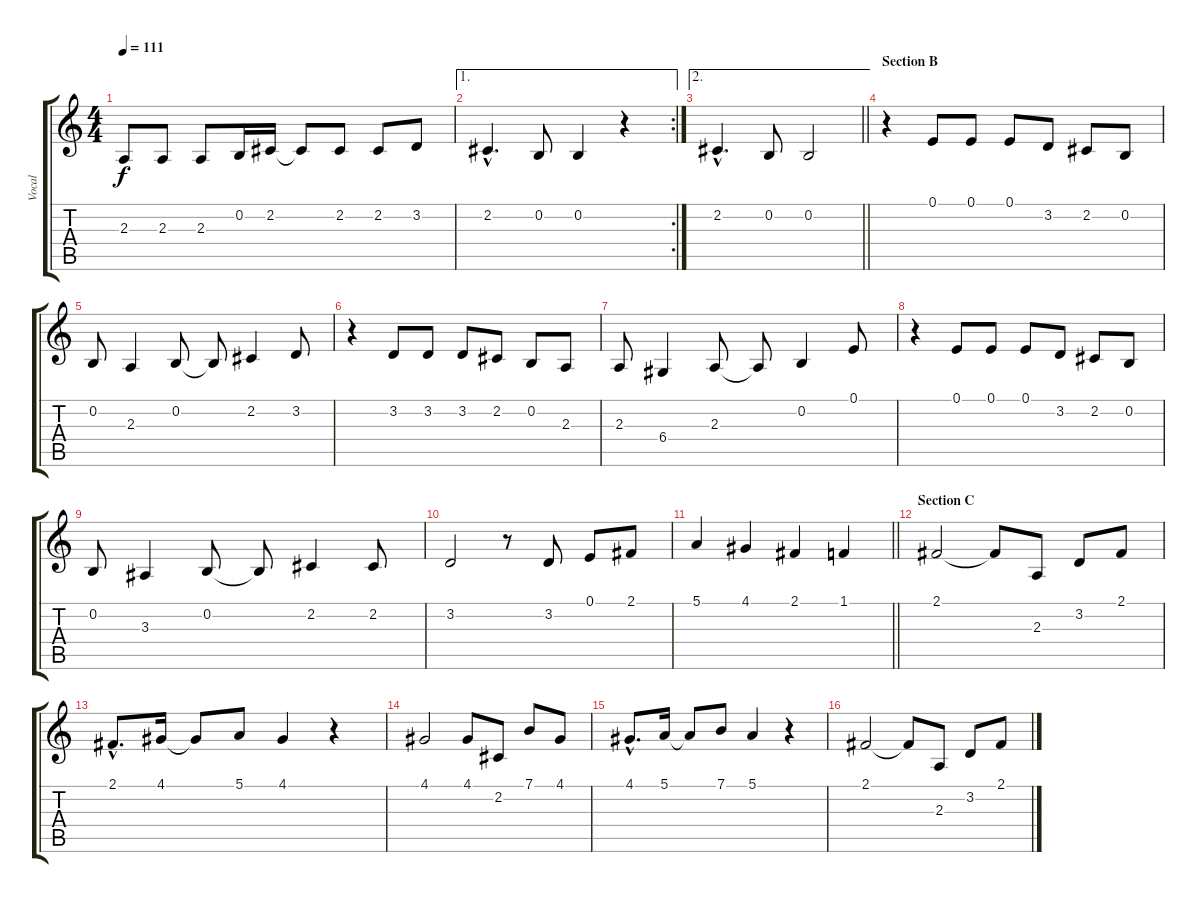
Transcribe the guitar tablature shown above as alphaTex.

\track ("Vocal" "Vocal") {instrument flute}
\staff {score tabs}
\tuning (E4 B3 G3 D3 A2 E2) {hide}
\ts (4 4)
\tempo 111
\clef g2
\ks c
2.3.8{dy f} 2.3.8 2.3.8 0.2.16 2.2.16 2.2{t}.8 2.2.8 2.2.8 3.2.8 |
\ae 1
\rc 2
2.2{hac}.4{d} 0.2.8 0.2.4 r.4 |
\ae 2
\barLineRight lightlight
2.2{hac}.4{d} 0.2.8 0.2.2 |
\section ("" "Section B")
r.4 0.1.8 0.1.8 0.1.8 3.2.8 2.2.8 0.2.8 |
0.2.8 2.3.4 0.2.8 0.2{t}.8 2.2.4 3.2.8 |
r.4 3.2.8 3.2.8 3.2.8 2.2.8 0.2.8 2.3.8 |
2.3.8 6.4.4 2.3.8 2.3{t}.8 0.2.4 0.1.8 |
r.4 0.1.8 0.1.8 0.1.8 3.2.8 2.2.8 0.2.8 |
0.2.8 3.3.4 0.2.8 0.2{t}.8 2.2.4 2.2.8 |
3.2.2 r.8 3.2.8 0.1.8 2.1.8 |
\barLineRight lightlight
5.1.4 4.1.4 2.1.4 1.1.4 |
\section ("" "Section C")
2.1.2 2.1{t}.8 2.3.8 3.2.8 2.1.8 |
2.1{hac}.8{d} 4.1.16 4.1{t}.8 5.1.8 4.1.4 r.4 |
4.1.2 4.1.8 2.2.8 7.1.8 4.1.8 |
4.1{hac}.8{d} 5.1.16 5.1{t}.8 7.1.8 5.1.4 r.4 |
2.1.2 2.1{t}.8 2.3.8 3.2.8 2.1.8
